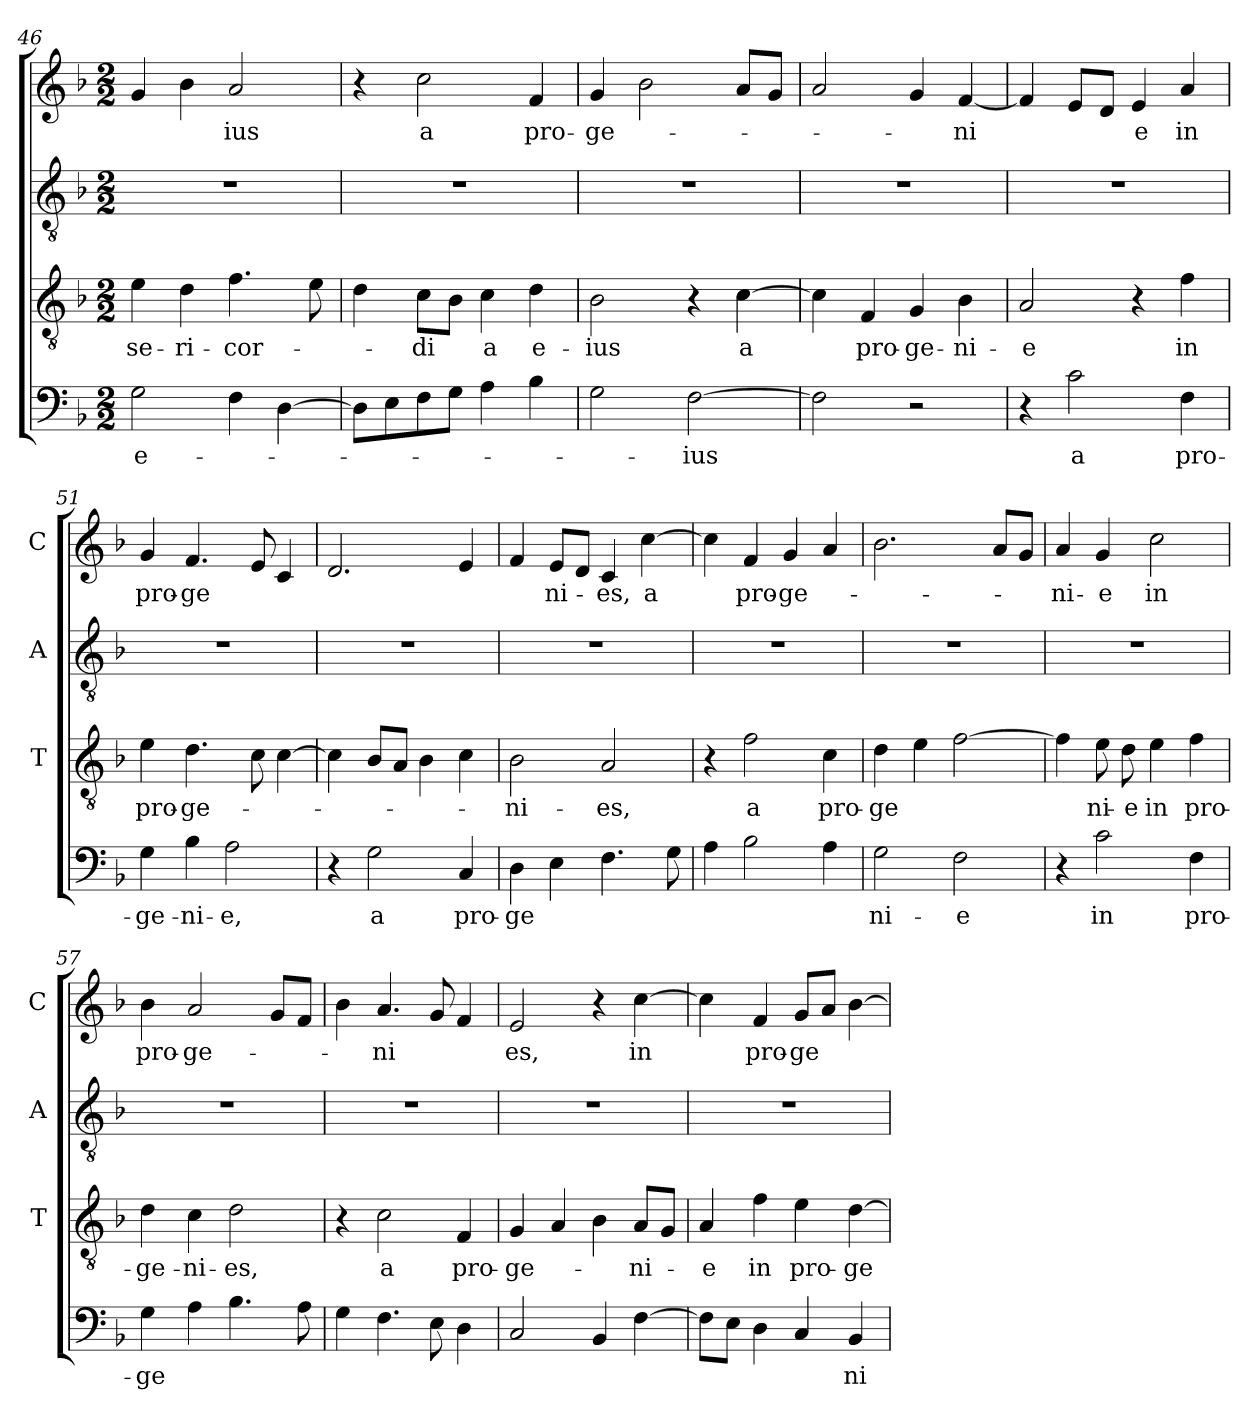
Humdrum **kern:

**kern	**text	**kern	**text	**kern	**kern	**text
*part4	*part4	*part3	*part3	*part2	*part1	*part1
*staff4	*staff4	*staff3	*staff3	*staff2	*staff1	*staff1
*	*	*I'T	*	*I'A	*I'C	*
*clefF4	*	*clefGv2	*	*clefGv2	*clefG2	*
*k[b-]	*	*k[b-]	*	*k[b-]	*k[b-]	*
*F:	*	*F:	*	*F:	*F:	*
*M2/2	*	*M2/2	*	*M2/2	*M2/2	*
=46	=46	=46	=46	=46	=46	=46
!	!LO:LY:b	!	!LO:LY:b	!	!	!
2G\	e-	4e\	-se-	1r	4g/	.
!	!	!	!LO:LY:b	!	!	!
.	.	4d\	-ri-	.	4b-\	.
!	!	!	!LO:LY:b	!	!	!LO:LY:b
4F\	.	4.f\	-cor-	.	2a/	-ius
[4D\	.	.	.	.	.	.
.	.	8e\	.	.	.	.
=47	=47	=47	=47	=47	=47	=47
8D\L]	.	4d\	.	1r	4r	.
8E\	.	.	.	.	.	.
!	!	!	!LO:LY:b	!	!	!LO:LY:b
8F\	.	8c\L	-di	.	2cc\	a
!	!	!	!LO:LY:b	!	!	!
8G\J	.	8B-\J	­	.	.	.
!	!	!	!LO:LY:b	!	!	!
4A\	.	4c\	a	.	.	.
!	!	!	!LO:LY:b	!	!	!LO:LY:b
4B-\	.	4d\	e-	.	4f/	pro-
=48	=48	=48	=48	=48	=48	=48
!	!	!	!LO:LY:b	!	!	!LO:LY:b
2G\	.	2B-\	-ius	1r	4g/	-ge-
.	.	.	.	.	2b-\	.
!	!LO:LY:b	!	!	!	!	!
[2F\	-ius	4r	.	.	.	.
!	!	!	!LO:LY:b	!	!	!
.	.	[4c\	a	.	8a/L	.
.	.	.	.	.	8g/J	.
=49	=49	=49	=49	=49	=49	=49
2F\]	.	4c\]	.	1r	2a/	.
!	!	!	!LO:LY:b	!	!	!
.	.	4F/	pro-	.	.	.
!	!	!	!LO:LY:b	!	!	!
2r	.	4G/	-ge-	.	4g/	.
!	!	!	!LO:LY:b	!	!	!LO:LY:b
.	.	4B-\	-ni-	.	[4f/	-ni
=50	=50	=50	=50	=50	=50	=50
!	!	!	!LO:LY:b	!	!	!
4r	.	2A/	-e	1r	4f/]	.
!	!LO:LY:b	!	!	!	!	!
2c\	a	.	.	.	8e/L	.
.	.	.	.	.	8d/J	.
!	!	!	!	!	!	!LO:LY:b
.	.	4r	.	.	4e/	e
!	!LO:LY:b	!	!LO:LY:b	!	!	!LO:LY:b
4F\	pro-	4f\	in	.	4a/	in
!!LO:LB:g=z
=51	=51	=51	=51	=51	=51	=51
!	!LO:LY:b	!	!LO:LY:b	!	!	!LO:LY:b
4G\	-­ge-	4e\	pro-	1r	4g/	pro-
!	!LO:LY:b	!	!LO:LY:b	!	!	!LO:LY:b
4B-\	-ni-	4.d\	-ge-	.	4.f/	-ge
!	!LO:LY:b	!	!	!	!	!
2A\	-e,	.	.	.	.	.
.	.	8c\	.	.	8e/	.
.	.	[4c\	.	.	4c/	.
=52	=52	=52	=52	=52	=52	=52
4r	.	4c\]	.	1r	2.d/	.
!	!LO:LY:b	!	!	!	!	!
2G\	a	8B-/L	.	.	.	.
.	.	8A/J	.	.	.	.
.	.	4B-\	.	.	.	.
!	!LO:LY:b	!	!	!	!	!
4C/	pro-	4c\	.	.	4e/	.
=53	=53	=53	=53	=53	=53	=53
!	!LO:LY:b	!	!LO:LY:b	!	!	!
4D\	-ge	2B-\	-ni-	1r	4f/	.
!	!	!	!	!	!	!LO:LY:b
4E\	.	.	.	.	8e/L	ni-
.	.	.	.	.	8d/J	.
!	!	!	!LO:LY:b	!	!	!LO:LY:b
4.F\	.	2A/	-es,	.	4c/	-es,
!	!	!	!	!	!	!LO:LY:b
.	.	.	.	.	[4cc\	a
8G\	.	.	.	.	.	.
=54	=54	=54	=54	=54	=54	=54
4A\	.	4r	.	1r	4cc\]	.
!	!	!	!LO:LY:b	!	!	!LO:LY:b
2B-\	.	2f\	a	.	4f/	pro-
!	!	!	!	!	!	!LO:LY:b
.	.	.	.	.	4g/	-ge-
!	!	!	!LO:LY:b	!	!	!
4A\	.	4c\	pro-	.	4a/	.
=55	=55	=55	=55	=55	=55	=55
!	!LO:LY:b	!	!LO:LY:b	!	!	!
2G\	ni-	4d\	-ge	1r	2.b-\	.
.	.	4e\	.	.	.	.
!	!LO:LY:b	!	!	!	!	!
2F\	-e	[2f\	.	.	.	.
.	.	.	.	.	8a/L	.
.	.	.	.	.	8g/J	.
=56	=56	=56	=56	=56	=56	=56
!	!	!	!	!	!	!LO:LY:b
4r	.	4f\]	.	1r	4a/	-ni-
!	!LO:LY:b	!	!LO:LY:b	!	!	!LO:LY:b
2c\	in	8e\	ni-	.	4g/	-e
!	!	!	!LO:LY:b	!	!	!
.	.	8d\	-e	.	.	.
!	!	!	!LO:LY:b	!	!	!LO:LY:b
.	.	4e\	in	.	2cc\	in
!	!LO:LY:b	!	!LO:LY:b	!	!	!
4F\	pro-	4f\	pro-	.	.	.
!!LO:LB:g=z
=57	=57	=57	=57	=57	=57	=57
!	!LO:LY:b	!	!LO:LY:b	!	!	!LO:LY:b
4G\	-­ge	4d\	-­ge-	1r	4b-\	pro-
!	!	!	!LO:LY:b	!	!	!LO:LY:b
4A\	.	4c\	-ni-	.	2a/	-ge-
!	!	!	!LO:LY:b	!	!	!
4.B-\	.	2d\	-es,	.	.	.
.	.	.	.	.	8g/L	.
8A\	.	.	.	.	8f/J	.
=58	=58	=58	=58	=58	=58	=58
4G\	.	4r	.	1r	4b-\	.
!	!	!	!LO:LY:b	!	!	!LO:LY:b
4.F\	.	2c\	a	.	4.a/	-ni
8E\	.	.	.	.	8g/	.
!	!	!	!LO:LY:b	!	!	!
4D\	.	4F/	pro-	.	4f/	.
=59	=59	=59	=59	=59	=59	=59
!	!	!	!LO:LY:b	!	!	!LO:LY:b
2C/	.	4G/	-ge-	1r	2e/	es,
.	.	4A/	.	.	.	.
4BB-/	.	4B-\	.	.	4r	.
!	!	!	!LO:LY:b	!	!	!LO:LY:b
[4F\	.	8A/L	-ni-	.	[4cc\	in
.	.	8G/J	.	.	.	.
=60	=60	=60	=60	=60	=60	=60
!	!	!	!LO:LY:b	!	!	!
8F\L]	.	4A/	-e	1r	4cc\]	.
8E\J	.	.	.	.	.	.
!	!	!	!LO:LY:b	!	!	!LO:LY:b
4D\	.	4f\	in	.	4f/	pro-
!	!	!	!LO:LY:b	!	!	!LO:LY:b
4C/	.	4e\	pro-	.	8g/L	-ge
.	.	.	.	.	8a/J	.
!	!LO:LY:b	!	!LO:LY:b	!	!	!
4BB-/	ni-	[4d\	-ge-	.	[4b-\	.
=	=	=	=	=	=	=
*-	*-	*-	*-	*-	*-	*-
